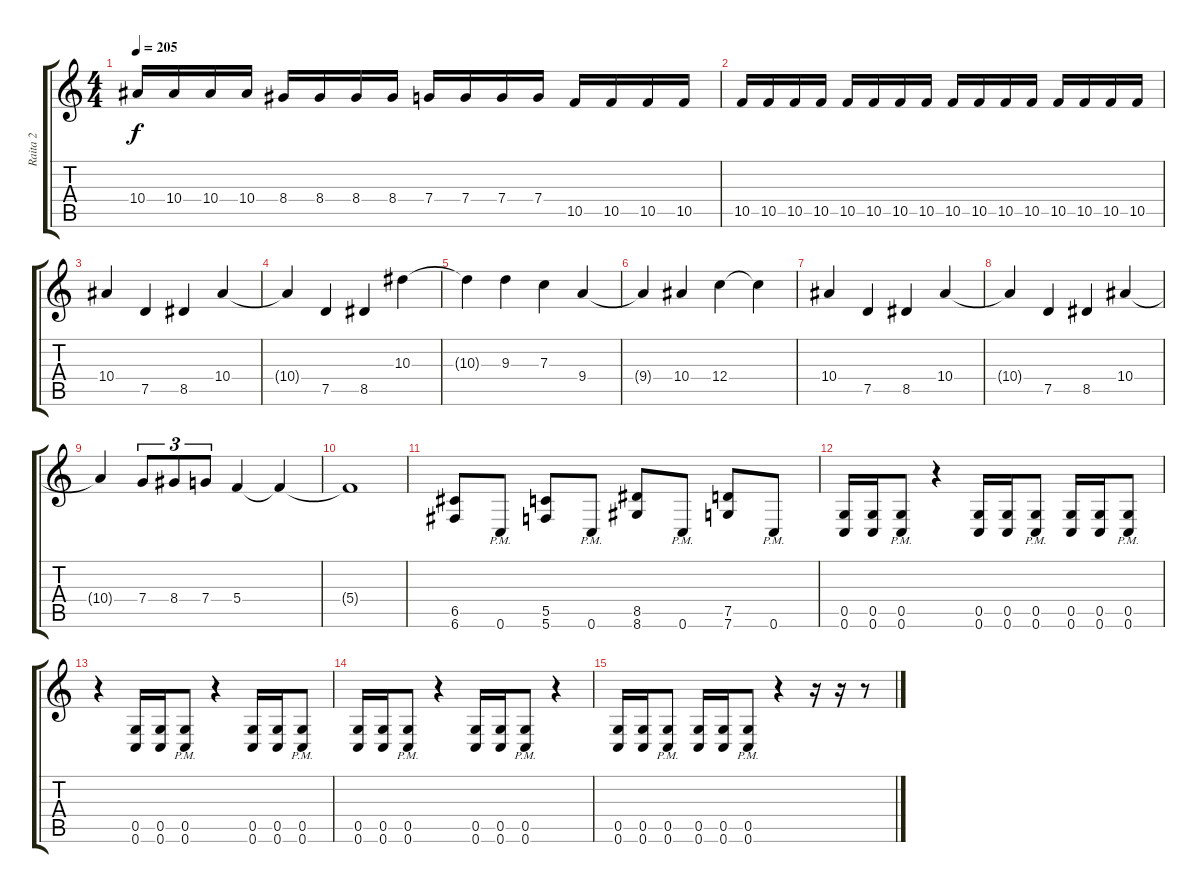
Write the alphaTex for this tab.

\track ("Raita 2" "Raita 2") {instrument distortionguitar}
\staff {score tabs}
\tuning (D4 A3 F3 C3 G2 C2) {hide}
\ts (4 4)
\tempo 205
\clef g2
\ks c
10.4.16{dy f} 10.4.16 10.4.16 10.4.16 8.4.16 8.4.16 8.4.16 8.4.16 7.4.16 7.4.16 7.4.16 7.4.16 10.5.16 10.5.16 10.5.16 10.5.16 |
10.5.16 10.5.16 10.5.16 10.5.16 10.5.16 10.5.16 10.5.16 10.5.16 10.5.16 10.5.16 10.5.16 10.5.16 10.5.16 10.5.16 10.5.16 10.5.16 |
10.4.4 7.5.4 8.5.4 10.4.4 |
10.4{t}.4 7.5.4 8.5.4 10.3.4 |
10.3{t}.4 9.3.4 7.3.4 9.4.4 |
9.4{t}.4 10.4.4 12.4.4 12.4{t}.4 |
10.4.4 7.5.4 8.5.4 10.4.4 |
10.4{t}.4 7.5.4 8.5.4 10.4.4 |
10.4{t}.4 7.4.8{tu (3 2)} 8.4.8{tu (3 2)} 7.4.8{tu (3 2)} 5.4.4 5.4{t}.4 |
5.4{t}.1 |
(6.5 6.6).8 0.6{pm}.8 (5.5 5.6).8 0.6{pm}.8 (8.5 8.6).8 0.6{pm}.8 (7.5 7.6).8 0.6{pm}.8 |
(0.5 0.6).16 (0.5 0.6).16 (0.5{pm} 0.6{pm}).8 r.4 (0.5 0.6).16 (0.5 0.6).16 (0.5{pm} 0.6{pm}).8 (0.5 0.6).16 (0.5 0.6).16 (0.5{pm} 0.6{pm}).8 |
r.4 (0.5 0.6).16 (0.5 0.6).16 (0.5{pm} 0.6{pm}).8 r.4 (0.5 0.6).16 (0.5 0.6).16 (0.5{pm} 0.6{pm}).8 |
(0.5 0.6).16 (0.5 0.6).16 (0.5{pm} 0.6{pm}).8 r.4 (0.5 0.6).16 (0.5 0.6).16 (0.5{pm} 0.6{pm}).8 r.4 |
(0.5 0.6).16 (0.5 0.6).16 (0.5{pm} 0.6{pm}).8 (0.5 0.6).16 (0.5 0.6).16 (0.5{pm} 0.6{pm}).8 r.4 r.16 r.16 r.8
